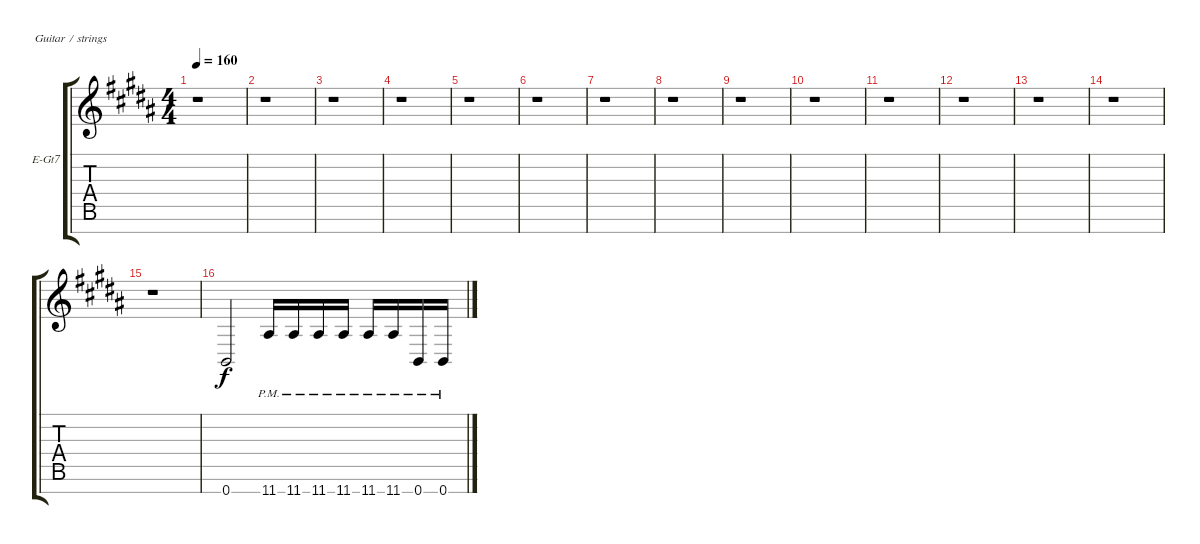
\defaultSystemsLayout 4
\bracketExtendMode groupsimilarinstruments
\firstSystemTrackNameOrientation horizontal
\otherSystemsTrackNameOrientation horizontal
\track ("Rhythm" "E-Gt7") {instrument distortionguitar}
\staff {score tabs}
\tuning (E4 B3 G3 D3 A2 E2 B1)
\ts (4 4)
\tempo 160
\clef g2
\ks b
r.1{dy ppp} |
r.1 |
r.1 |
r.1 |
r.1 |
r.1 |
r.1 |
r.1 |
r.1 |
r.1 |
r.1 |
r.1 |
r.1 |
r.1 |
r.1 |
0.7.2{dy f} 11.7{pm}.16 11.7{pm}.16 11.7{pm}.16 11.7{pm}.16 11.7{pm}.16 11.7{pm}.16 0.7{pm}.16 0.7{pm}.16
